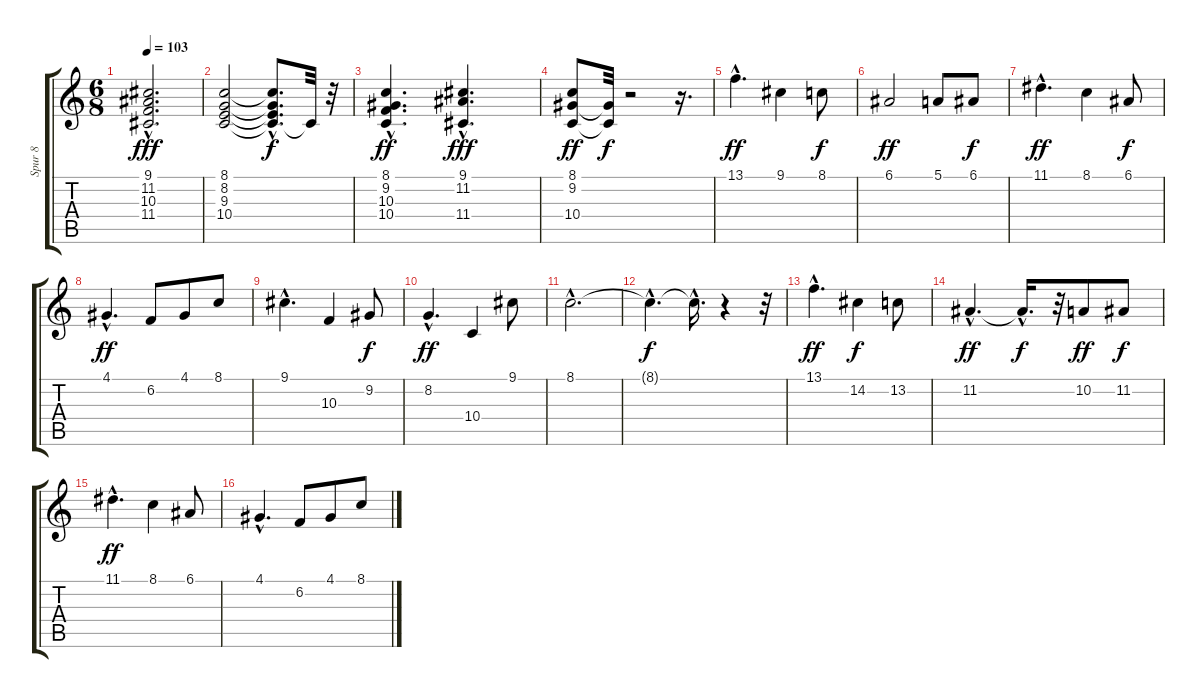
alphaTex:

\track ("Spur 8" "Spur 8") {instrument acousticgrandpiano}
\staff {score tabs}
\tuning (E4 B3 G3 D3 A2 E2) {hide}
\ts (6 8)
\tempo 103
\clef g2
\ks c
(9.1 11.2 10.3 11.4{hac}).2{d dy fff volume 15 instrument tremolostrings} |
(8.1 8.2 9.3 10.4).2 (8.1{hac t} 8.2{t} 9.3{t} 10.4{hac t}).8{d dy f} 10.4{t}.32 r.32 |
(8.1 9.2{hac} 10.3{hac} 10.4).4{d dy ff} (9.1 11.2 11.4{hac}).4{d dy fff} |
(8.1 9.2 10.4).8{dy ff} (9.2{t} 10.4{t}).32{dy f} r.2 r.16{d} |
13.1{hac}.4{d dy ff volume 15 instrument pad7halo} 9.1.4 8.1.8{dy f} |
6.1.2{dy ff} 5.1.8 6.1.8{dy f} |
11.1{hac}.4{d dy ff} 8.1.4 6.1.8{dy f} |
4.1{hac}.4{d dy ff} 6.2.8 4.1.8 8.1.8 |
9.1{hac}.4{d} 10.3.4 9.2.8{dy f} |
8.2{hac}.4{d dy ff} 10.4.4 9.1.8 |
8.1{hac}.2{d} |
8.1{hac t}.4{d dy f} 8.1{hac t}.16{d} r.4 r.32 |
13.1{hac}.4{d dy ff} 14.2.4{dy f} 13.2.8 |
11.2{hac}.4{d dy ff} 11.2{hac t}.16{d dy f} r.32 10.2.8{dy ff} 11.2.8{dy f} |
11.1{hac}.4{d dy ff} 8.1.4 6.1.8 |
4.1{hac}.4{d} 6.2.8 4.1.8 8.1.8
